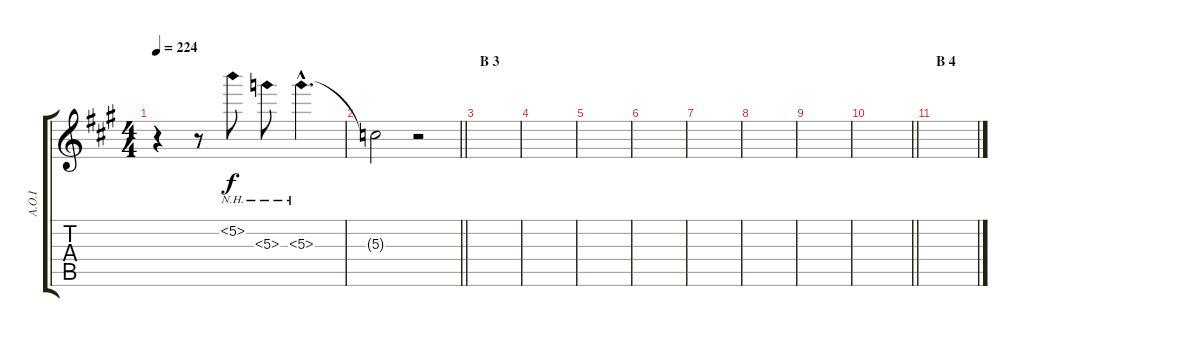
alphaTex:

\track ("A.O.I" "A.O.I") {instrument distortionguitar}
\staff {score tabs}
\tuning (E4 B3 G3 D3 A2 E2) {hide}
\ts (4 4)
\tempo 224
\clef g2
\ks a
r.4{dy f} r.8 5.2{nh}.8 5.3{nh}.8 5.3{nh hac}.4{d} |
\barLineRight lightlight
5.3{t}.2 r.2 |
\section ("" "B 3")
|
|
|
|
|
|
|
\barLineRight lightlight
|
\section ("" "B 4")
